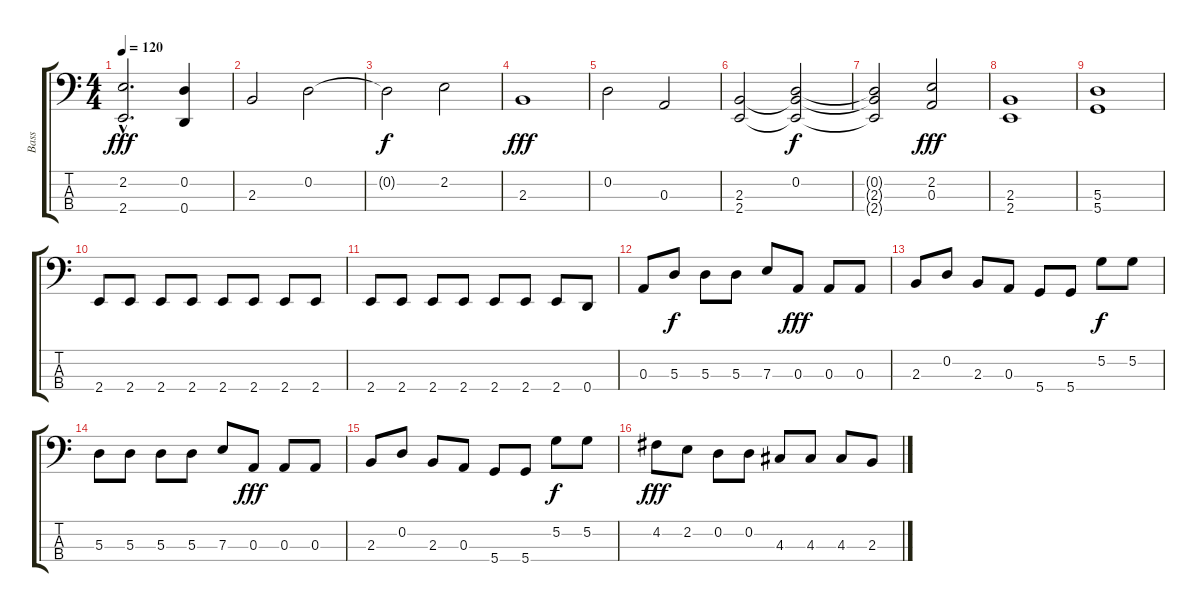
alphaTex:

\track ("Bass" "Bass") {instrument fretlessbass}
\staff {score tabs}
\tuning (G2 D2 A1 D1) {hide}
\ts (4 4)
\tempo 120
\clef f4
\ks c
(2.2{hac} 2.4{hac}).2{d dy fff} (0.2 0.4).4 |
2.3.2 0.2.2 |
0.2{t}.2{dy f} 2.2.2 |
2.3.1{dy fff} |
0.2.2 0.3.2 |
(2.3 2.4).2 (0.2 2.3{t} 2.4{t}).2{dy f} |
(0.2{t} 2.3{t} 2.4{t}).2 (2.2 0.3).2{dy fff} |
(2.3 2.4).1 |
(5.3 5.4).1 |
2.4.8 2.4.8 2.4.8 2.4.8 2.4.8 2.4.8 2.4.8 2.4.8 |
2.4.8 2.4.8 2.4.8 2.4.8 2.4.8 2.4.8 2.4.8 0.4.8 |
0.3.8{volume 13} 5.3.8{dy f} 5.3.8 5.3.8 7.3.8 0.3.8{dy fff} 0.3.8 0.3.8 |
2.3.8 0.2.8 2.3.8 0.3.8 5.4.8 5.4.8 5.2.8{dy f} 5.2.8 |
5.3.8 5.3.8 5.3.8 5.3.8 7.3.8 0.3.8{dy fff} 0.3.8 0.3.8 |
2.3.8 0.2.8 2.3.8 0.3.8 5.4.8 5.4.8 5.2.8{dy f} 5.2.8 |
4.2.8{dy fff} 2.2.8 0.2.8 0.2.8 4.3.8 4.3.8 4.3.8 2.3.8
